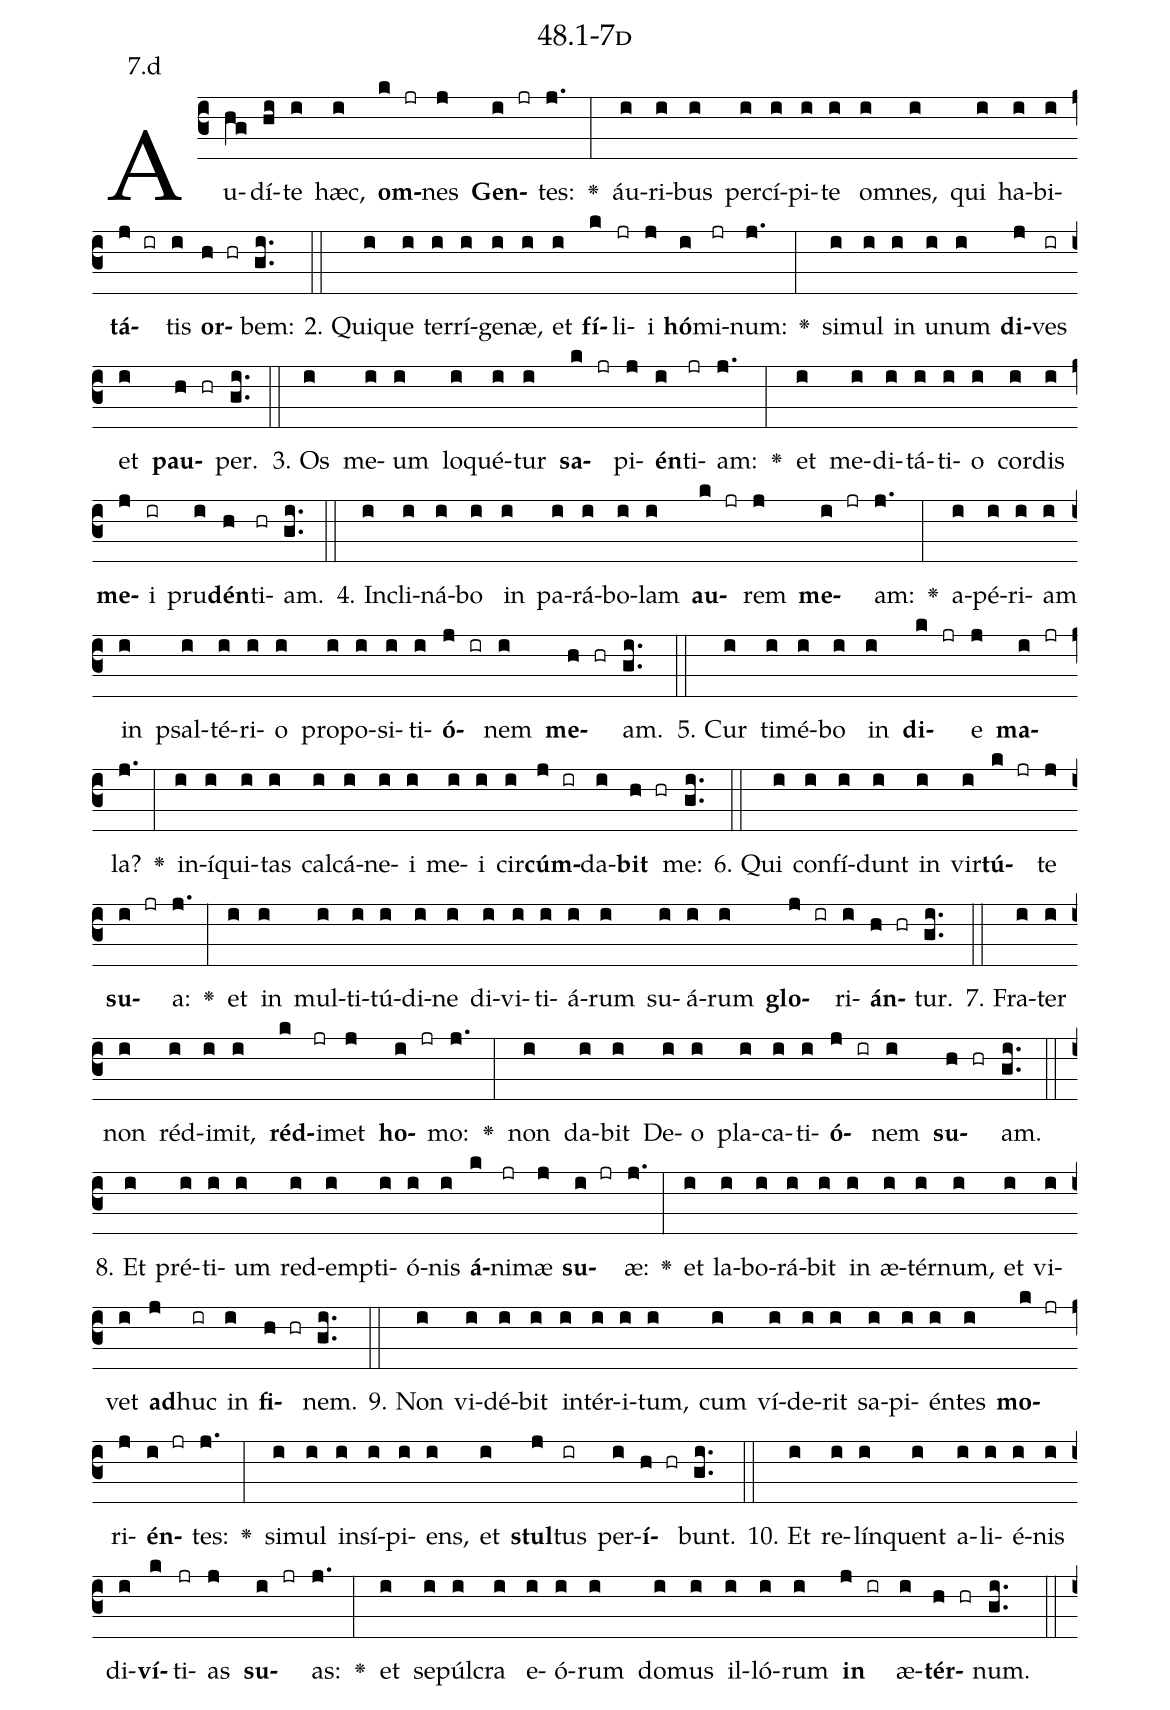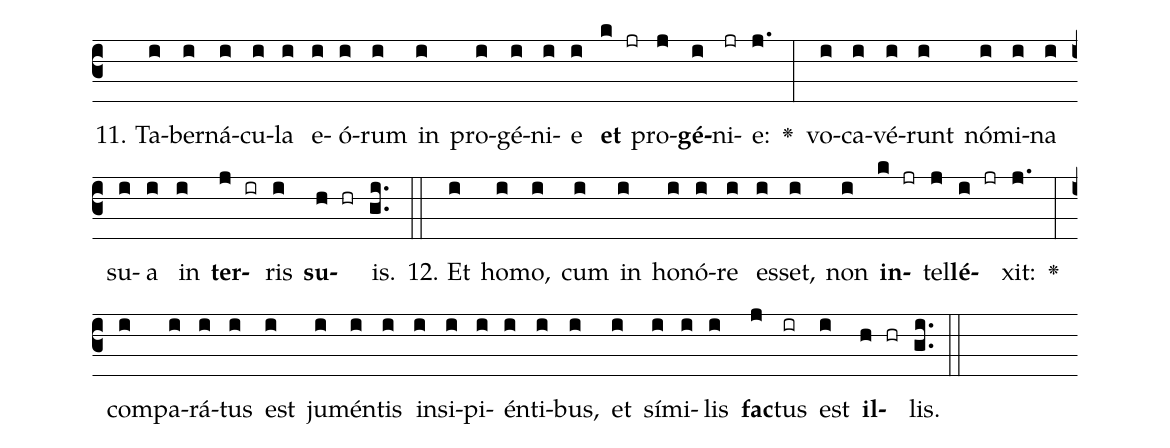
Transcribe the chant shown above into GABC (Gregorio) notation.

name: 48.1-7d;
annotation: 7.d;
%%
(c3)Au(hg)dí(hi)te(i) hæc,(i) <b>om</b>(k jr)nes(j) <b>Gen</b>(i jr)tes:(j.) <v>\greheightstar</v>(:) áu(i)ri(i)bus(i) per(i)cí(i)pi(i)te(i) om(i)nes,(i) qui(i) ha(i)bi(i)<b>tá</b>(j ir)tis(i) <b>or</b>(h hr)bem:(gi..) (::)
2. Qui(i)que(i) ter(i)rí(i)ge(i)næ,(i) et(i) <b>fí</b>(k)li(jr)i(j) <b>hó</b>(i)mi(jr)num:(j.) <v>\greheightstar</v>(:) si(i)mul(i) in(i) u(i)num(i) <b>di</b>(j)ves(ir) et(i) <b>pau</b>(h hr)per.(gi..) (::)
3. Os(i) me(i)um(i) lo(i)qué(i)tur(i) <b>sa</b>(k jr)pi(j)<b>én</b>(i)ti(jr)am:(j.) <v>\greheightstar</v>(:) et(i) me(i)di(i)tá(i)ti(i)o(i) cor(i)dis(i) <b>me</b>(j)i(ir) pru(i)<b>dén</b>(h)ti(hr)am.(gi..) (::)
4. In(i)cli(i)ná(i)bo(i) in(i) pa(i)rá(i)bo(i)lam(i) <b>au</b>(k jr)rem(j) <b>me</b>(i jr)am:(j.) <v>\greheightstar</v>(:) a(i)pé(i)ri(i)am(i) in(i) psal(i)té(i)ri(i)o(i) pro(i)po(i)si(i)ti(i)<b>ó</b>(j ir)nem(i) <b>me</b>(h hr)am.(gi..) (::)
5. Cur(i) ti(i)mé(i)bo(i) in(i) <b>di</b>(k jr)e(j) <b>ma</b>(i jr)la?(j.) <v>\greheightstar</v>(:) in(i)í(i)qui(i)tas(i) cal(i)cá(i)ne(i)i(i) me(i)i(i) cir(i)<b>cúm</b>(j ir)da(i)<b>bit</b>(h hr) me:(gi..) (::)
6. Qui(i) con(i)fí(i)dunt(i) in(i) vir(i)<b>tú</b>(k jr)te(j) <b>su</b>(i jr)a:(j.) <v>\greheightstar</v>(:) et(i) in(i) mul(i)ti(i)tú(i)di(i)ne(i) di(i)vi(i)ti(i)á(i)rum(i) su(i)á(i)rum(i) <b>glo</b>(j ir)ri(i)<b>án</b>(h hr)tur.(gi..) (::)
7. Fra(i)ter(i) non(i) réd(i)i(i)mit,(i) <b>réd</b>(k)i(jr)met(j) <b>ho</b>(i jr)mo:(j.) <v>\greheightstar</v>(:) non(i) da(i)bit(i) De(i)o(i) pla(i)ca(i)ti(i)<b>ó</b>(j ir)nem(i) <b>su</b>(h hr)am.(gi..) (::)
8. Et(i) pré(i)ti(i)um(i) red(i)emp(i)ti(i)ó(i)nis(i) <b>á</b>(k)ni(jr)mæ(j) <b>su</b>(i jr)æ:(j.) <v>\greheightstar</v>(:) et(i) la(i)bo(i)rá(i)bit(i) in(i) æ(i)tér(i)num,(i) et(i) vi(i)vet(i) <b>ad</b>(j)huc(ir) in(i) <b>fi</b>(h hr)nem.(gi..) (::)
9. Non(i) vi(i)dé(i)bit(i) in(i)tér(i)i(i)tum,(i) cum(i) ví(i)de(i)rit(i) sa(i)pi(i)én(i)tes(i) <b>mo</b>(k jr)ri(j)<b>én</b>(i jr)tes:(j.) <v>\greheightstar</v>(:) si(i)mul(i) in(i)sí(i)pi(i)ens,(i) et(i) <b>stul</b>(j)tus(ir) per(i)<b>í</b>(h hr)bunt.(gi..) (::)
10. Et(i) re(i)lín(i)quent(i) a(i)li(i)é(i)nis(i) di(i)<b>ví</b>(k)ti(jr)as(j) <b>su</b>(i jr)as:(j.) <v>\greheightstar</v>(:) et(i) se(i)púl(i)cra(i) e(i)ó(i)rum(i) do(i)mus(i) il(i)ló(i)rum(i) <b>in</b>(j ir) æ(i)<b>tér</b>(h hr)num.(gi..) (::)
11. Ta(i)ber(i)ná(i)cu(i)la(i) e(i)ó(i)rum(i) in(i) pro(i)gé(i)ni(i)e(i) <b>et</b>(k jr) pro(j)<b>gé</b>(i)ni(jr)e:(j.) <v>\greheightstar</v>(:) vo(i)ca(i)vé(i)runt(i) nó(i)mi(i)na(i) su(i)a(i) in(i) <b>ter</b>(j ir)ris(i) <b>su</b>(h hr)is.(gi..) (::)
12. Et(i) ho(i)mo,(i) cum(i) in(i) ho(i)nó(i)re(i) es(i)set,(i) non(i) <b>in</b>(k jr)tel(j)<b>lé</b>(i jr)xit:(j.) <v>\greheightstar</v>(:) com(i)pa(i)rá(i)tus(i) est(i) ju(i)mén(i)tis(i) in(i)si(i)pi(i)én(i)ti(i)bus,(i) et(i) sí(i)mi(i)lis(i) <b>fac</b>(j)tus(ir) est(i) <b>il</b>(h hr)lis.(gi..) (::)
